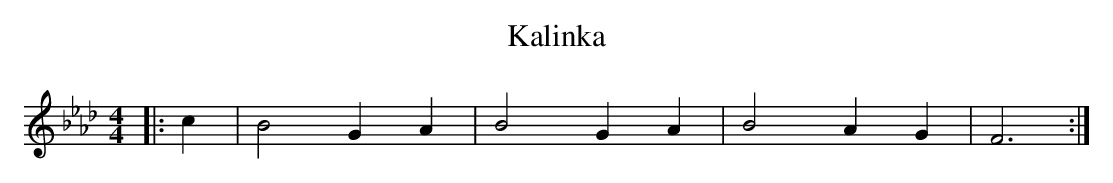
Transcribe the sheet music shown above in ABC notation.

X:1
T:Kalinka
M:4/4
L:1/8
K:Fm
|: c2 | B4 G2  A2 | B4 G2 A2 | B4 A2 G2 | F6 :|
